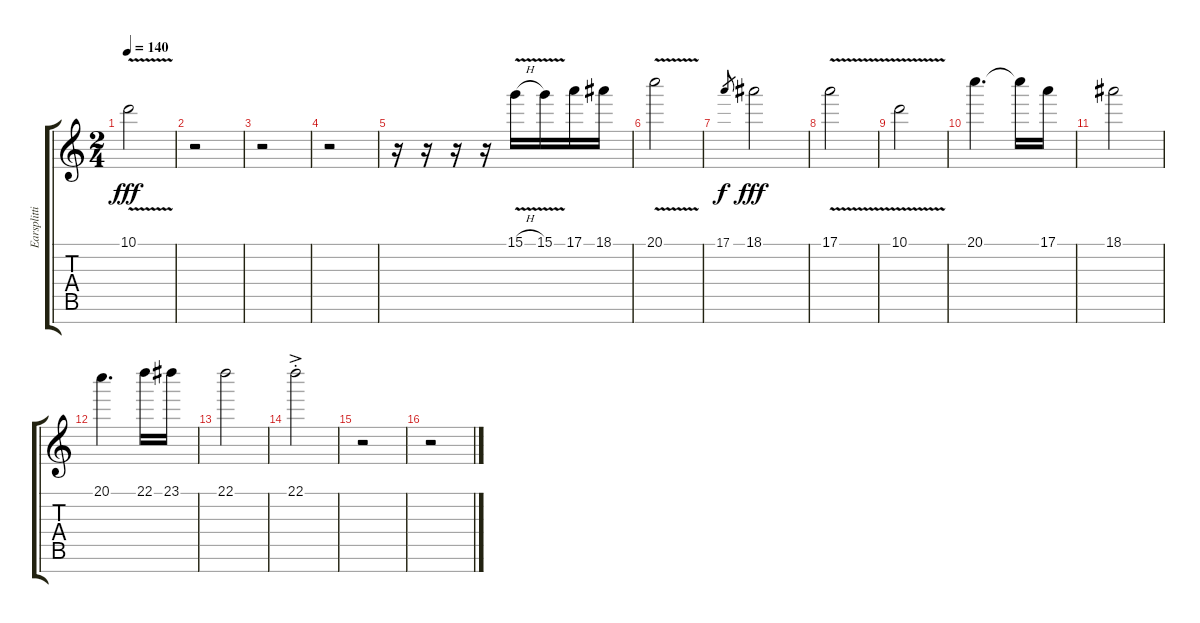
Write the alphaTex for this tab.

\track ("Earsplitting Shakuhachi" "Earsplitti") {instrument shakuhachi}
\staff {score tabs}
\tuning (E5 E4 B3 G3 D3 A2 E2) {hide}
\ts (2 4)
\tempo 140
\clef g2
\ks c
10.1{v}.2{dy fff} |
r.2 |
r.2 |
r.2 |
r.16 r.16 r.16 r.16 15.1{v h}.16 15.1{v}.16 17.1.16 18.1.16 |
20.1{v}.2 |
17.1.8{gr dy f} 18.1.2{dy fff} |
17.1{v}.2 |
10.1{v}.2 |
20.1.4{d} 20.1{t}.16 17.1.16 |
18.1.2 |
20.1.4{d} 22.1.16 23.1.16 |
22.1.2 |
22.1{ac st}.2 |
r.2 |
r.2
